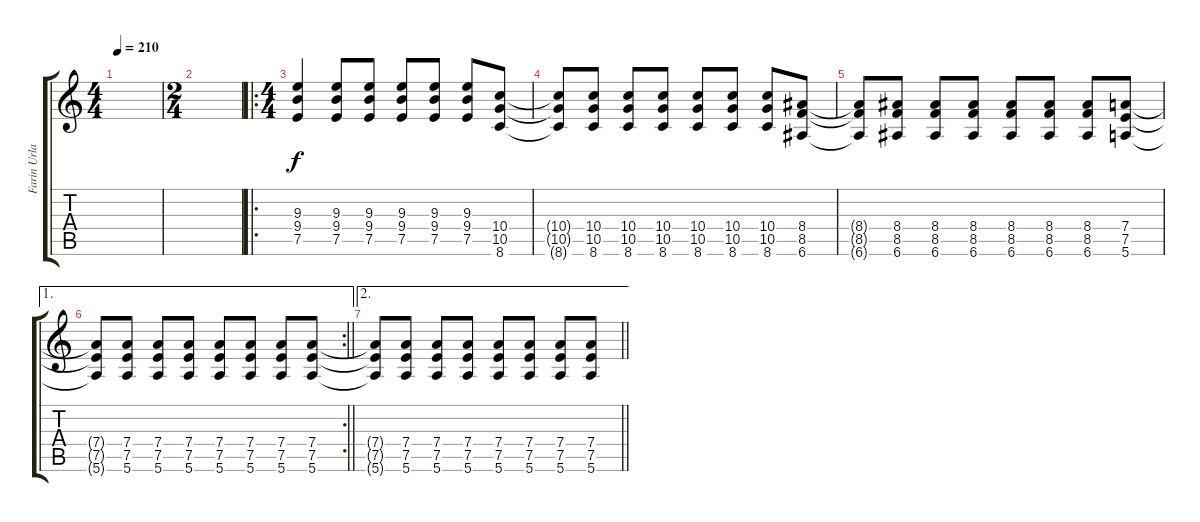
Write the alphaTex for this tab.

\track ("Farin Urlaub II" "Farin Urla") {instrument overdrivenguitar}
\staff {score tabs}
\tuning (E4 B3 G3 D3 A2 E2) {hide}
\ts (4 4)
\tempo 210
\clef g2
\ks c
|
\ts (2 4)
|
\ro
\ts (4 4)
(9.3 9.4 7.5).4 (9.3 9.4 7.5).8 (9.3 9.4 7.5).8 (9.3 9.4 7.5).8 (9.3 9.4 7.5).8 (9.3 9.4 7.5).8 (10.4 10.5 8.6).8 |
(10.4{t} 10.5{t} 8.6{t}).8 (10.4 10.5 8.6).8 (10.4 10.5 8.6).8 (10.4 10.5 8.6).8 (10.4 10.5 8.6).8 (10.4 10.5 8.6).8 (10.4 10.5 8.6).8 (8.4 8.5 6.6).8 |
(8.4{t} 8.5{t} 6.6{t}).8 (8.4 8.5 6.6).8 (8.4 8.5 6.6).8 (8.4 8.5 6.6).8 (8.4 8.5 6.6).8 (8.4 8.5 6.6).8 (8.4 8.5 6.6).8 (7.4 7.5 5.6).8 |
\ae 1
\rc 2
\barLineRight lightlight
(7.4{t} 7.5{t} 5.6{t}).8 (7.4 7.5 5.6).8 (7.4 7.5 5.6).8 (7.4 7.5 5.6).8 (7.4 7.5 5.6).8 (7.4 7.5 5.6).8 (7.4 7.5 5.6).8 (7.4 7.5 5.6).8 |
\ae 2
\barLineRight lightlight
(7.4{t} 7.5{t} 5.6{t}).8 (7.4 7.5 5.6).8 (7.4 7.5 5.6).8 (7.4 7.5 5.6).8 (7.4 7.5 5.6).8 (7.4 7.5 5.6).8 (7.4 7.5 5.6).8 (7.4 7.5 5.6).8
